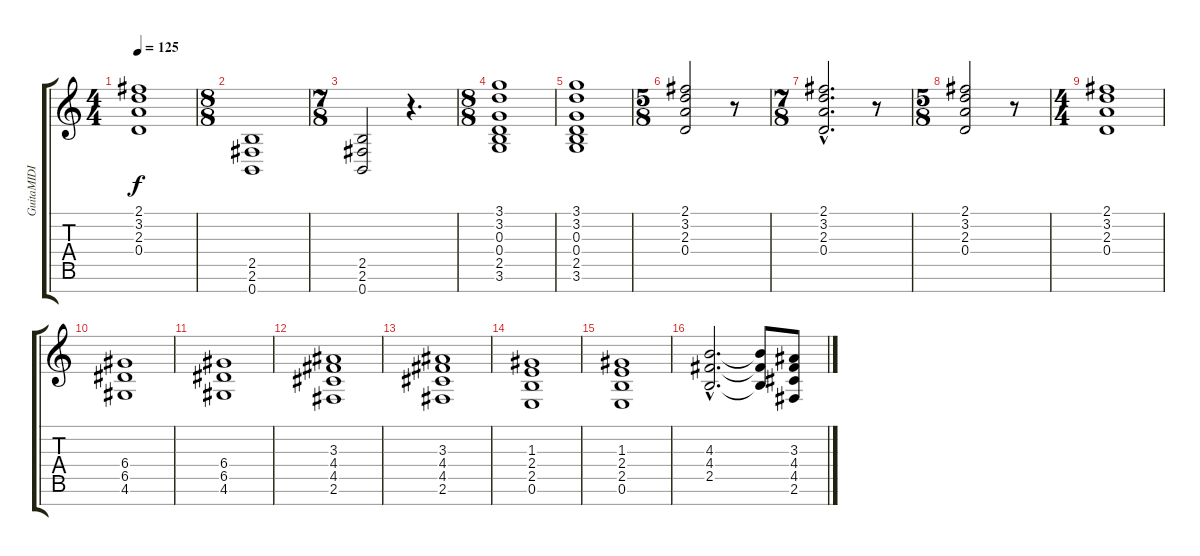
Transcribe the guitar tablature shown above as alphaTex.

\track ("GuitaMIDI" "GuitaMIDI") {instrument distortionguitar}
\staff {score tabs}
\tuning (E4 B3 G3 D3 A2 E2 B1) {hide}
\ts (4 4)
\tempo 125
\clef g2
\ks c
(2.1 3.2 2.3 0.4).1{dy f} |
\ts (8 8)
(2.5 2.6 0.7).1 |
\ts (7 8)
(2.5 2.6 0.7).2 r.4{d} |
\ts (8 8)
(3.1 3.2 0.3 0.4 2.5 3.6).1 |
(3.1 3.2 0.3 0.4 2.5 3.6).1 |
\ts (5 8)
(2.1 3.2 2.3 0.4).2 r.8 |
\ts (7 8)
(2.1{hac} 3.2{hac} 2.3{hac} 0.4{hac}).2{d} r.8 |
\ts (5 8)
(2.1 3.2 2.3 0.4).2 r.8 |
\ts (4 4)
(2.1 3.2 2.3 0.4).1 |
(6.4 6.5 4.6).1 |
(6.4 6.5 4.6).1 |
(3.3 4.4 4.5 2.6).1 |
(3.3 4.4 4.5 2.6).1 |
(1.3 2.4 2.5 0.6).1 |
(1.3 2.4 2.5 0.6).1 |
(4.3{hac} 4.4{hac} 2.5{hac}).2{d} (4.3{t} 4.4{t} 2.5{t}).8 (3.3 4.4 4.5 2.6).8
